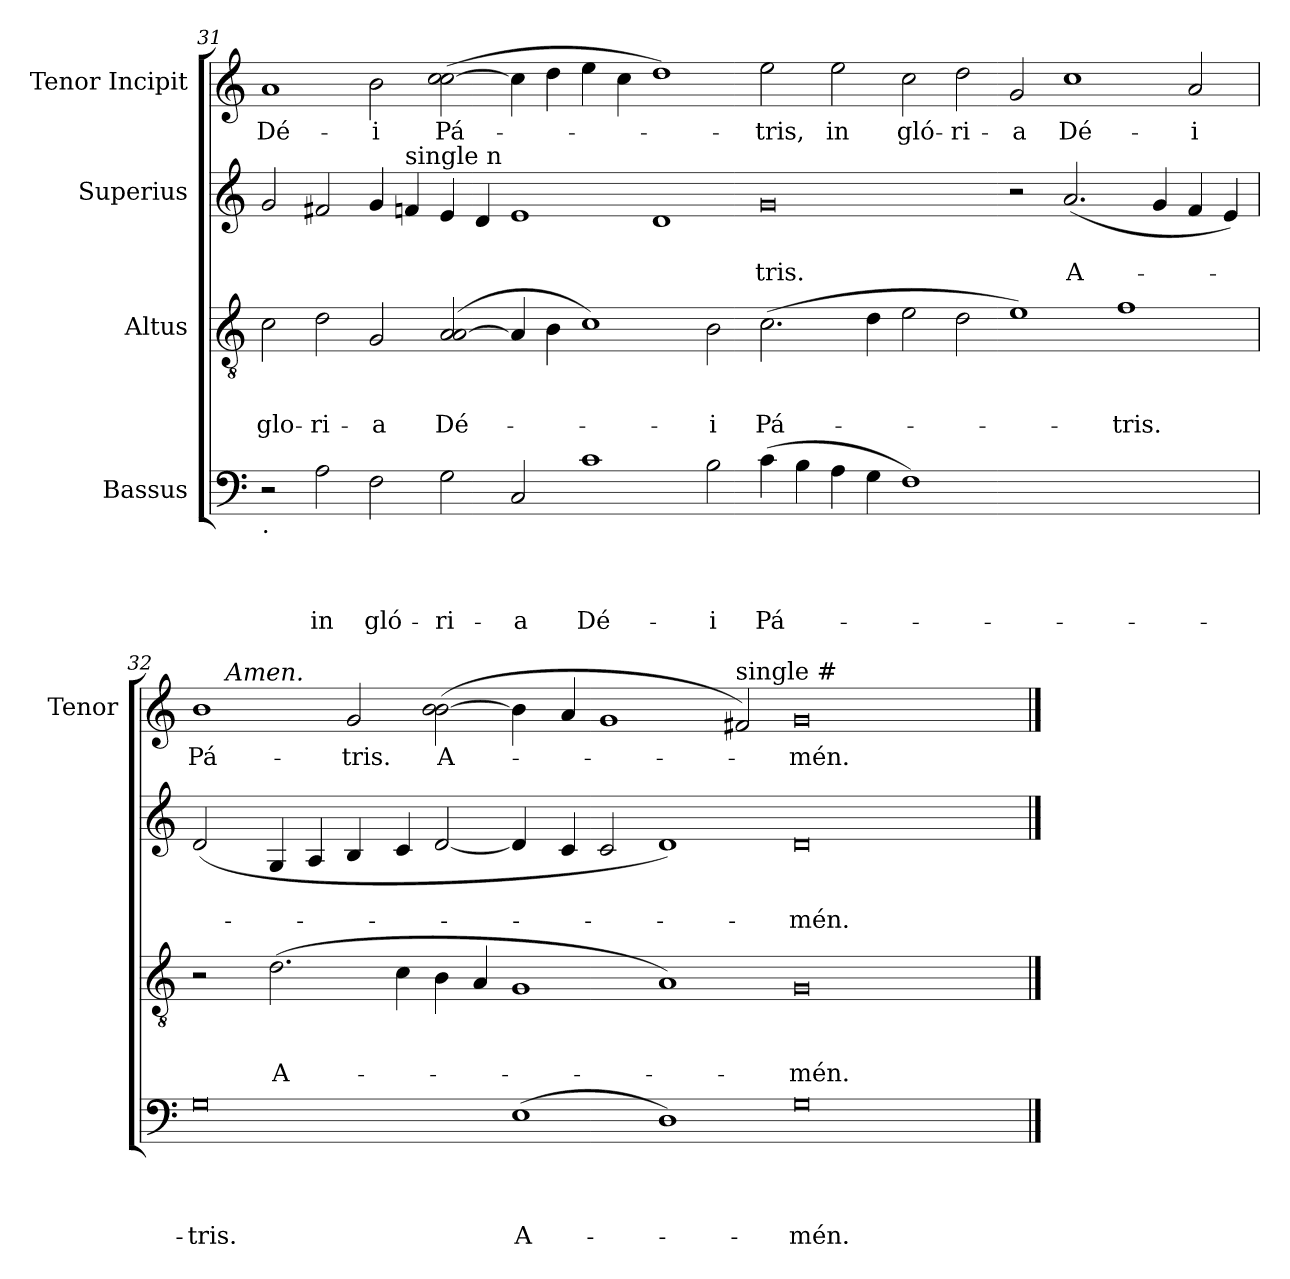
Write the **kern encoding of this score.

**kern	**text	**text	**text	**text	**kern	**text	**text	**text	**kern	**text	**text	**kern	**text
*part4	*part4	*part4	*part4	*part4	*part3	*part3	*part3	*part3	*part2	*part2	*part2	*part1	*part1
*staff4	*staff4	*staff4	*staff4	*staff4	*staff3	*staff3	*staff3	*staff3	*staff2	*staff2	*staff2	*staff1	*staff1
*I"Bassus	*	*	*	*	*I"Altus	*	*	*	*I"Superius	*	*	*I"Tenor Incipit	*
*	*	*	*	*	*	*	*	*	*	*	*	*I'Tenor	*
!!LO:PB:g=z
*clefF4	*	*	*	*	*clefGv2	*	*	*	*clefG2	*	*	*clefG2	*
*k[]	*	*	*	*	*k[]	*	*	*	*k[]	*	*	*k[]	*
*C:	*	*	*	*	*C:	*	*	*	*C:	*	*	*C:	*
=31	=31	=31	=31	=31	=31	=31	=31	=31	=31	=31	=31	=31	=31
!LO:TX:b:t=.	!	!	!	!	!	!	!	!	!	!	!	!	!
!	!	!	!	!	!	!	!	!LO:LY:b	!	!	!	!	!LO:LY:b
2r	.	.	.	.	2c\	.	.	glo-	2g/	.	.	1a	Dé-
!	!	!	!	!LO:LY:b	!	!	!	!LO:LY:b	!	!	!	!	!
2A\	.	.	.	in	2d\	.	.	-ri-	2f#X/	.	.	.	.
!	!	!	!	!LO:LY:b	!	!	!	!LO:LY:b	!	!	!	!	!LO:LY:b
2F\	.	.	.	gló-	2G/	.	.	-a	4g/	.	.	2b\	-i
!	!	!	!	!	!	!	!	!	!LO:TX:a:t=single n	!	!	!	!
.	.	.	.	.	.	.	.	.	4f/	.	.	.	.
!	!	!	!	!LO:LY:b	!	!	!	!LO:LY:b	!	!	!	!	!LO:LY:b
2G\	.	.	.	-ri-	(2A/ [<2A/	.	.	Dé-	4e/	.	.	(>2cc\ [>2cc\	Pá-
.	.	.	.	.	.	.	.	.	4d/	.	.	.	.
!	!	!	!	!LO:LY:b	!	!	!	!	!	!	!	!	!
2C/	.	.	.	-a	4A/]	.	.	.	1e	.	.	4cc\]	.
.	.	.	.	.	4B\	.	.	.	.	.	.	4dd\	.
!	!	!	!	!LO:LY:b	!	!	!	!	!	!	!	!	!
1c	.	.	.	Dé-	1c)	.	.	.	.	.	.	4ee\	.
.	.	.	.	.	.	.	.	.	.	.	.	4cc\	.
.	.	.	.	.	.	.	.	.	1d	.	.	1dd)	.
!	!	!	!	!LO:LY:b	!	!	!	!LO:LY:b	!	!	!	!	!
2B\	.	.	.	-i	2B\	.	.	-i	.	.	.	.	.
!	!	!	!	!LO:LY:b	!	!	!	!LO:LY:b	!	!	!LO:LY:b	!	!LO:LY:b
(>4c\	.	.	.	Pá-	(>2.c\	.	.	Pá-	0g	.	-tris.	2ee\	-tris,
4B\	.	.	.	.	.	.	.	.	.	.	.	.	.
!	!	!	!	!	!	!	!	!	!	!	!	!	!LO:LY:b
4A\	.	.	.	.	.	.	.	.	.	.	.	2ee\	in
4G\	.	.	.	.	4d\	.	.	.	.	.	.	.	.
!	!	!	!	!	!	!	!	!	!	!	!	!	!LO:LY:b
1F)	.	.	.	.	2e\	.	.	.	.	.	.	2cc\	gló-
!	!	!	!	!	!	!	!	!	!	!	!	!	!LO:LY:b
.	.	.	.	.	2d\	.	.	.	.	.	.	2dd\	-ri-
!	!	!	!	!	!	!	!	!	!	!	!	!	!LO:LY:b
0ryy	.	.	.	.	1e)	.	.	.	2r	.	.	2g/	-a
!	!	!	!	!	!	!	!	!	!	!	!LO:LY:b	!	!LO:LY:b
.	.	.	.	.	.	.	.	.	(2.a/	.	A-	1cc	Dé-
!	!	!	!	!	!	!	!	!LO:LY:b	!	!	!	!	!
.	.	.	.	.	1f	.	.	-tris.	.	.	.	.	.
.	.	.	.	.	.	.	.	.	4g/	.	.	.	.
!	!	!	!	!	!	!	!	!	!	!	!	!	!LO:LY:b
.	.	.	.	.	.	.	.	.	4f/	.	.	2a/	-i
.	.	.	.	.	.	.	.	.	4e/)	.	.	.	.
!!LO:LB:g=z
=32	=32	=32	=32	=32	=32	=32	=32	=32	=32	=32	=32	=32	=32
!	!	!	!	!LO:LY:b	!	!	!	!	!	!	!	!	!LO:LY:b
*	*	*	*	*	*	*	*	*	*	*	*	*^	*
0G	.	.	.	-tris.	2r	.	.	.	(2d/	.	.	1b	8.ryy	Pá-
!	!	!	!	!	!	!	!	!	!	!	!	!	!LO:TX:a:i:t=Amen.	!
.	.	.	.	.	.	.	.	.	.	.	.	.	1ryy	.
!	!	!	!	!	!	!	!	!LO:LY:b	!	!	!	!	!	!
.	.	.	.	.	(>2.d\	.	.	A-	4G/	.	.	.	.	.
.	.	.	.	.	.	.	.	.	4A/	.	.	.	.	.
!	!	!	!	!	!	!	!	!	!	!	!	!	!	!LO:LY:b
.	.	.	.	.	.	.	.	.	4B/	.	.	2g/	.	-tris.
.	.	.	.	.	.	.	.	.	.	.	.	.	1ryy	.
.	.	.	.	.	4c\	.	.	.	4c/	.	.	.	.	.
!	!	!	!	!	!	!	!	!	!	!	!	!	!	!LO:LY:b
.	.	.	.	.	4B\	.	.	.	[<2d/	.	.	(>2b\ [>2b\	.	A-
.	.	.	.	.	4A/	.	.	.	.	.	.	.	.	.
!	!	!	!	!LO:LY:b	!	!	!	!	!	!	!	!	!	!
(>1E	.	.	.	A-	1G	.	.	.	4d/]	.	.	4b\]	.	.
.	.	.	.	.	.	.	.	.	.	.	.	.	1ryy	.
.	.	.	.	.	.	.	.	.	4c/	.	.	4a/	.	.
.	.	.	.	.	.	.	.	.	2c/	.	.	1g	.	.
1D)	.	.	.	.	1A)	.	.	.	1d)	.	.	.	.	.
.	.	.	.	.	.	.	.	.	.	.	.	.	1ryy	.
!	!	!	!	!	!	!	!	!	!	!	!	!LO:TX:a:t=single #	!	!
.	.	.	.	.	.	.	.	.	.	.	.	2f#/)	.	.
!	!	!	!	!LO:LY:b	!	!	!	!LO:LY:b	!	!	!LO:LY:b	!	!	!LO:LY:b
0G	.	.	.	-mén.	0G	.	.	-mén.	0d	.	-mén.	0g	.	-mén.
.	.	.	.	.	.	.	.	.	.	.	.	.	1ryy	.
.	.	.	.	.	.	.	.	.	.	.	.	.	2ryy	.
.	.	.	.	.	.	.	.	.	.	.	.	.	4ryy	.
.	.	.	.	.	.	.	.	.	.	.	.	.	16ryy	.
*	*	*	*	*	*	*	*	*	*	*	*	*v	*v	*
==	==	==	==	==	==	==	==	==	==	==	==	==	==
*-	*-	*-	*-	*-	*-	*-	*-	*-	*-	*-	*-	*-	*-
